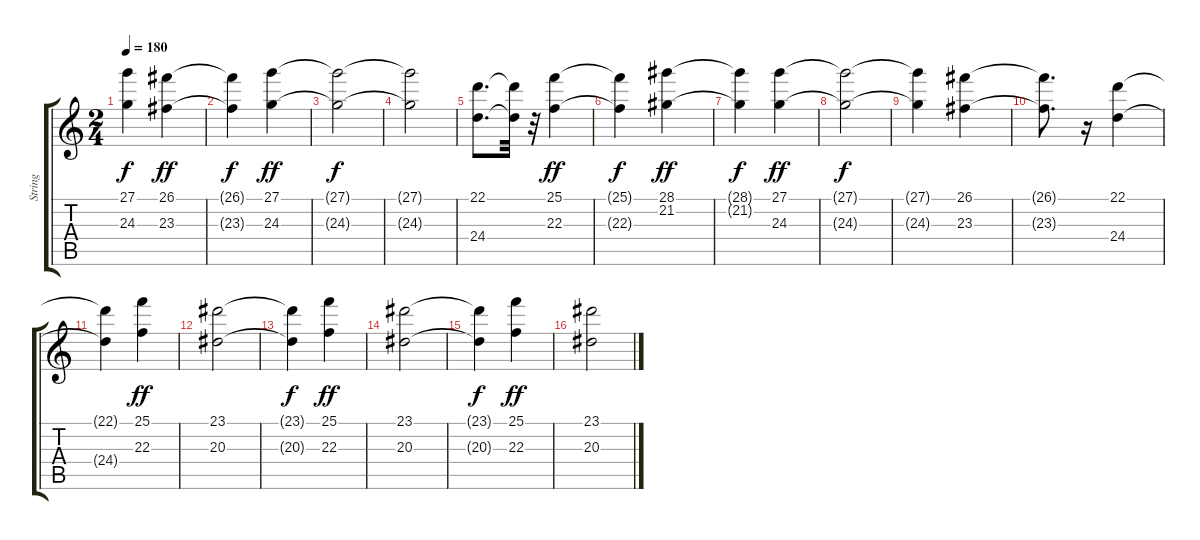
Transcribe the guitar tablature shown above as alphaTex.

\track ("String" "String") {instrument stringensemble1}
\staff {score tabs}
\tuning (E4 B3 G3 D3 A2 E2) {hide}
\ts (2 4)
\tempo 180
\clef g2
\ks c
(27.1{t} 24.3{t}).4{dy f} (26.1 23.3).4{dy ff} |
(26.1{t} 23.3{t}).4{dy f} (27.1 24.3).4{dy ff} |
(27.1{t} 24.3{t}).2{dy f} |
(27.1{t} 24.3{t}).2 |
(22.1 24.4).8{d} (22.1{t} 24.4{t}).32 r.32 (25.1 22.3).4{dy ff} |
(25.1{t} 22.3{t}).4{dy f} (28.1 21.2).4{dy ff} |
(28.1{t} 21.2{t}).4{dy f} (27.1 24.3).4{dy ff} |
(27.1{t} 24.3{t}).2{dy f} |
(27.1{t} 24.3{t}).4 (26.1 23.3).4 |
(26.1{t} 23.3{t}).8{d} r.16 (22.1 24.4).4 |
(22.1{t} 24.4{t}).4 (25.1 22.3).4{dy ff} |
(23.1 20.3).2 |
(23.1{t} 20.3{t}).4{dy f} (25.1 22.3).4{dy ff} |
(23.1 20.3).2 |
(23.1{t} 20.3{t}).4{dy f} (25.1 22.3).4{dy ff} |
(23.1 20.3).2
